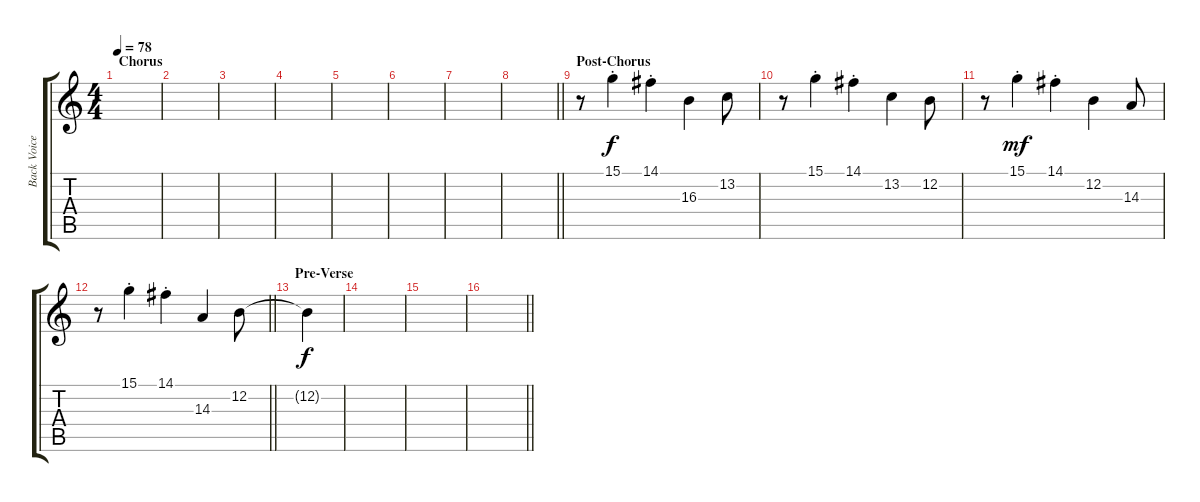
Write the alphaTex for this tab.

\track ("Back Voice" "Back Voice") {instrument choiraahs}
\staff {score tabs}
\tuning (E4 B3 G3 D3 A2 E2) {hide}
\ts (4 4)
\section ("" "Chorus")
\tempo 78
\clef g2
\ks c
|
|
|
|
|
|
|
\barLineRight lightlight
|
\section ("" "Post-Chorus")
r.8 15.1{st}.4 14.1{st}.4 16.3.4 13.2.8 |
r.8 15.1{st}.4 14.1{st}.4 13.2.4 12.2.8 |
r.8 15.1{st}.4{dy mf} 14.1{st}.4 12.2.4 14.3.8 |
\barLineRight lightlight
r.8 15.1{st}.4 14.1{st}.4 14.3.4 12.2.8 |
\section ("" "Pre-Verse")
12.2{t}.4{dy f} |
|
|
\barLineRight lightlight
